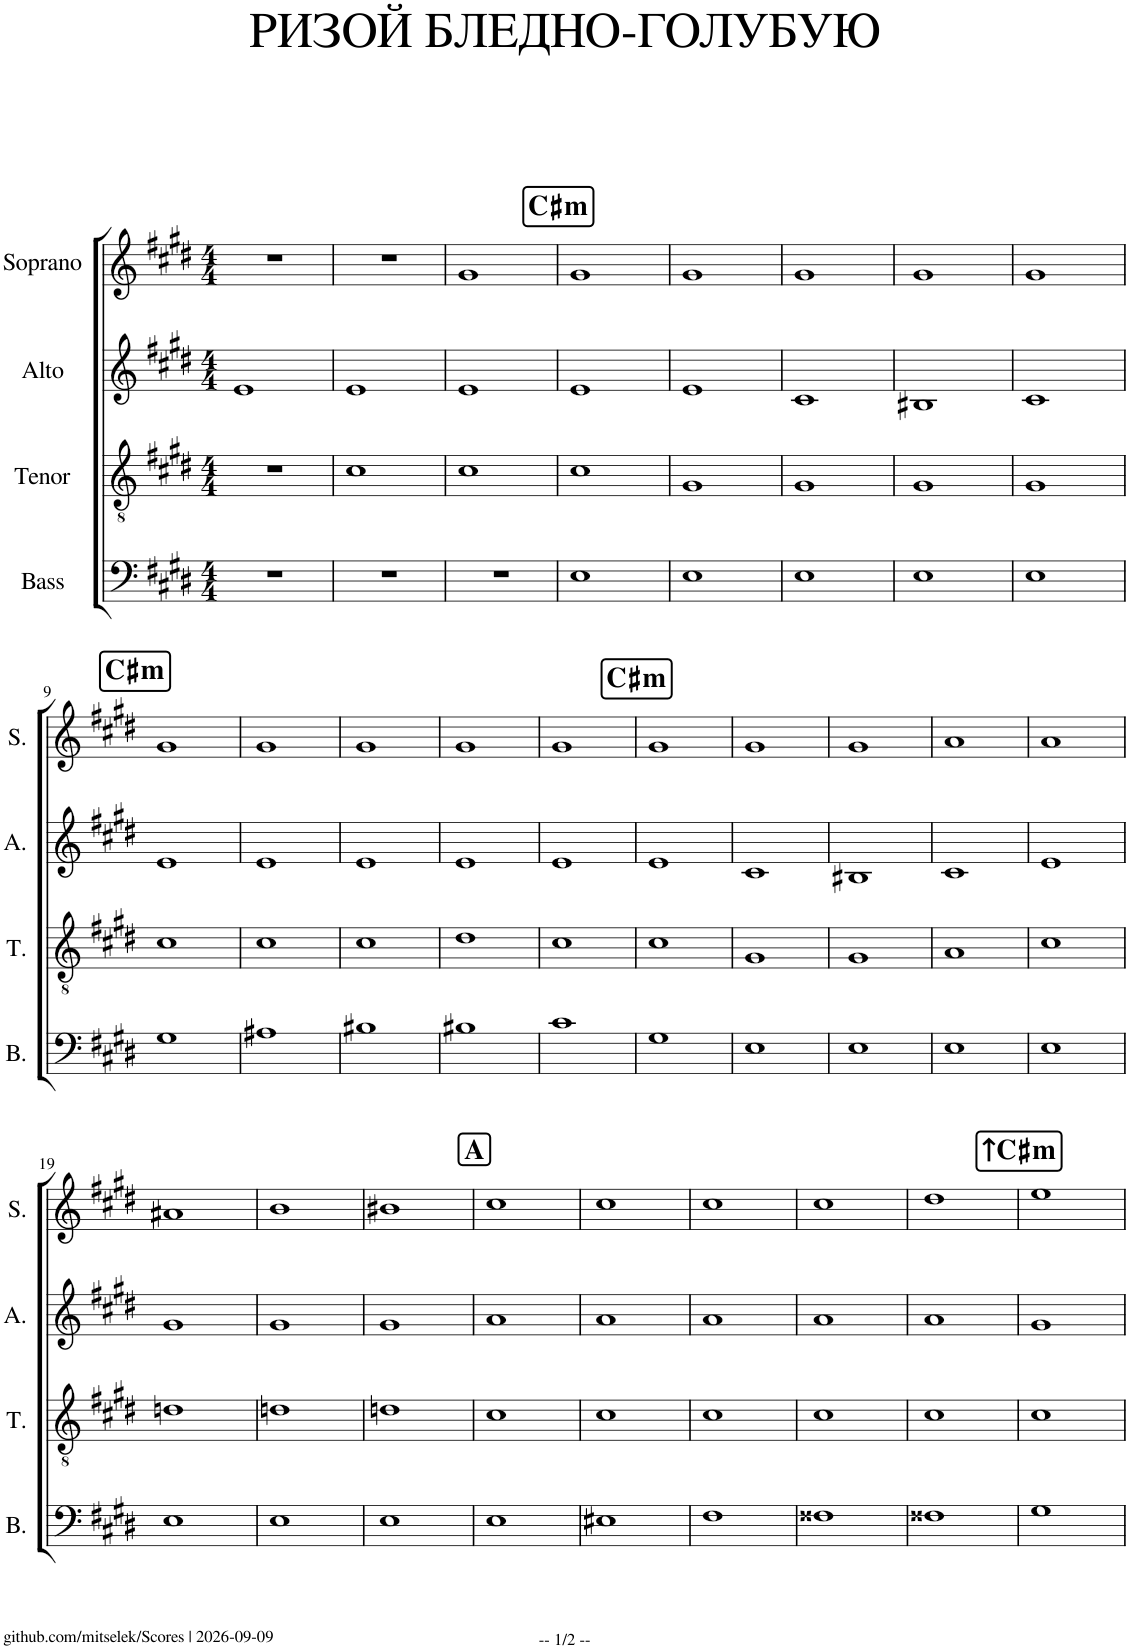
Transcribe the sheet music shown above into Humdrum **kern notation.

**kern	**kern	**kern	**kern
*part4	*part3	*part2	*part1
*staff4	*staff3	*staff2	*staff1
*I"Bass	*I"Tenor	*I"Alto	*I"Soprano
*I'B.	*I'T.	*I'A.	*I'S.
*clefF4	*clefGv2	*clefG2	*clefG2
*k[f#c#g#d#]	*k[f#c#g#d#]	*k[f#c#g#d#]	*k[f#c#g#d#]
*M4/4	*M4/4	*M4/4	*M4/4
=1	=1	=1	=1
1r	1r	1e	1r
=2	=2	=2	=2
1r	1c#	1e	1r
=3	=3	=3	=3
1r	1c#	1e	1g#
!!LO:REH:place=s1:a:B:cj:fs=14:t=C♯m
=4	=4	=4	=4
1E	1c#	1e	1g#
=5	=5	=5	=5
1E	1G#	1e	1g#
=6	=6	=6	=6
1E	1G#	1c#	1g#
=7	=7	=7	=7
1E	1G#	1B#X	1g#
=8	=8	=8	=8
1E	1G#	1c#	1g#
!!LO:LB:g=z
!!LO:REH:place=s1:a:B:cj:fs=14:t=C♯m
=9	=9	=9	=9
1G#	1c#	1e	1g#
=10	=10	=10	=10
1A#X	1c#	1e	1g#
=11	=11	=11	=11
1B#X	1c#	1e	1g#
=12	=12	=12	=12
1B#X	1d#	1e	1g#
=13	=13	=13	=13
1c#	1c#	1e	1g#
!!LO:REH:place=s1:a:B:cj:fs=14:t=C♯m
=14	=14	=14	=14
1G#	1c#	1e	1g#
=15	=15	=15	=15
1E	1G#	1c#	1g#
=16	=16	=16	=16
1E	1G#	1B#X	1g#
=17	=17	=17	=17
1E	1A	1c#	1a
=18	=18	=18	=18
1E	1c#	1e	1a
!!LO:LB:g=z
=19	=19	=19	=19
1E	1dn	1g#	1a#X
=20	=20	=20	=20
1E	1dn	1g#	1b
=21	=21	=21	=21
1E	1dn	1g#	1b#X
!!LO:REH:place=s1:a:B:cj:fs=14:t=A
=22	=22	=22	=22
1E	1c#	1a	1cc#
=23	=23	=23	=23
1E#X	1c#	1a	1cc#
=24	=24	=24	=24
1F#	1c#	1a	1cc#
=25	=25	=25	=25
1F##X	1c#	1a	1cc#
=26	=26	=26	=26
1F##X	1c#	1a	1dd#
!!LO:REH:place=s1:a:B:cj:fs=14:t=↑C♯m
=27	=27	=27	=27
1G#	1c#	1g#	1ee
=	=	=	=
*-	*-	*-	*-
